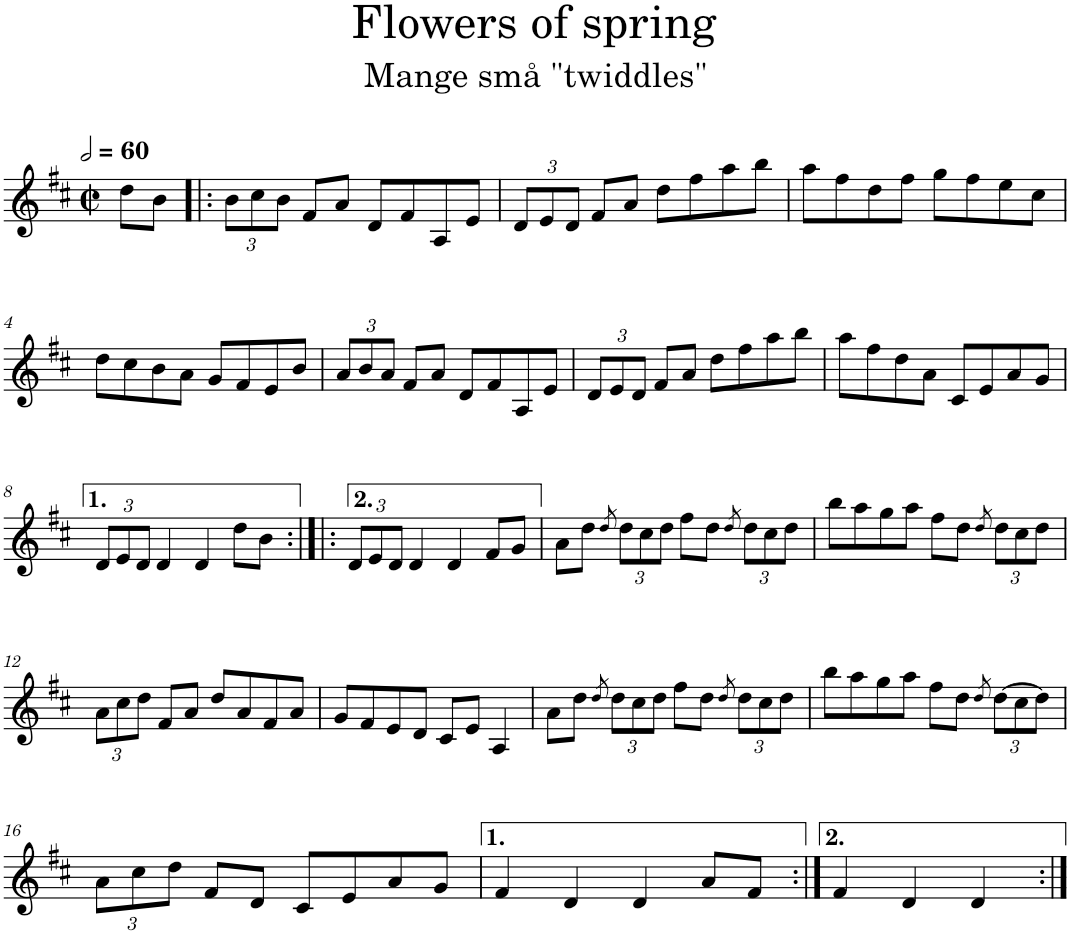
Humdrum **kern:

**kern
*part1
*staff1
*I"Flute
*I'Fl.
*clefG2
*k[f#c#]
*M2/2
*met(c|)
*MM120
=
8dd\L
8b\J
=1!|:
*Xbrackettup
12b\L
12cc#\
12b\J
8f#/L
8a/J
8d/L
8f#/
8A/
8e/J
=2
12d/L
12e/
12d/J
8f#/L
8a/J
8dd\L
8ff#\
8aa\
8bb\J
=3
8aa\L
8ff#\
8dd\
8ff#\J
8gg\L
8ff#\
8ee\
8cc#\J
!!LO:LB:g=z
=4
8dd\L
8cc#\
8b\
8a\J
8g/L
8f#/
8e/
8b/J
=5
12a/L
12b/
12a/J
8f#/L
8a/J
8d/L
8f#/
8A/
8e/J
=6
12d/L
12e/
12d/J
8f#/L
8a/J
8dd\L
8ff#\
8aa\
8bb\J
=7
8aa\L
8ff#\
8dd\
8a\J
8c#/L
8e/
8a/
8g/J
!!LO:LB:g=z
=8
12d/L
12e/
12d/J
4d/
4d/
8dd\L
8b\J
=9:|!|:
12d/L
12e/
12d/J
4d/
4d/
8f#/L
8g/J
=10
8a\L
8dd\J
8qdd/
12dd\L
12cc#\
12dd\J
8ff#\L
8dd\J
8qdd/
12dd\L
12cc#\
12dd\J
=11
8bb\L
8aa\
8gg\
8aa\J
8ff#\L
8dd\J
8qdd/
12dd\L
12cc#\
12dd\J
!!LO:LB:g=z
=12
12a\L
12cc#\
12dd\J
8f#/L
8a/J
8dd/L
8a/
8f#/
8a/J
=13
8g/L
8f#/
8e/
8d/J
8c#/L
8e/J
4A/
=14
8a\L
8dd\J
8qdd/
12dd\L
12cc#\
12dd\J
8ff#\L
8dd\J
8qdd/
12dd\L
12cc#\
12dd\J
=15
8bb\L
8aa\
8gg\
8aa\J
8ff#\L
8dd\J
8qdd/
[12dd\L
12cc#\
12dd\J]
!!LO:LB:g=z
=16
12a\L
12cc#\
12dd\J
8f#/L
8d/J
8c#/L
8e/
8a/
8g/J
=17
4f#/
4d/
4d/
8a/L
8f#/J
=18:|!
4f#/
4d/
4d/
=:|!
*-
